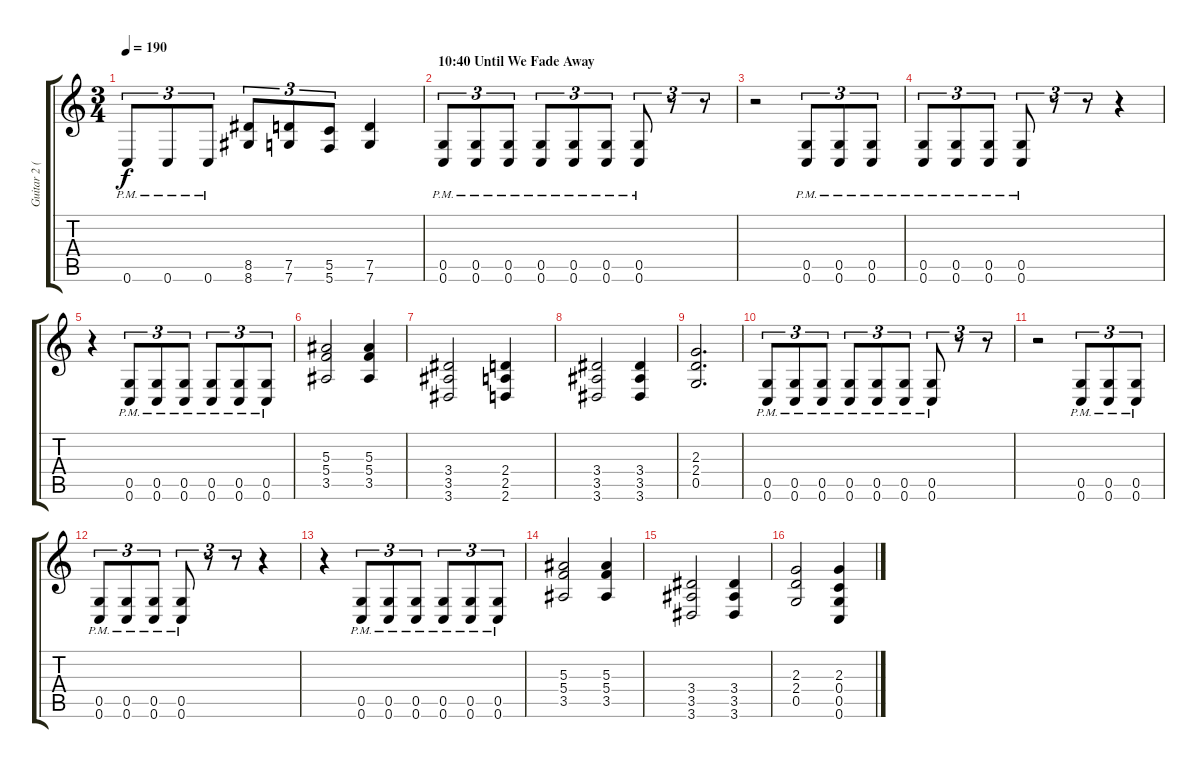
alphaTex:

\track ("Guitar 2 (Jari)" "Guitar 2 (") {instrument distortionguitar}
\staff {score tabs}
\tuning (D4 A3 F3 C3 G2 C2) {hide}
\ts (3 4)
\tempo 190
\clef g2
\ks c
0.6{pm}.8{tu (3 2) dy f} 0.6{pm}.8{tu (3 2)} 0.6{pm}.8{tu (3 2)} (8.5 8.6).8{tu (3 2)} (7.5 7.6).8{tu (3 2)} (5.5 5.6).8{tu (3 2)} (7.5 7.6).4 |
\section ("" "10:40 Until We Fade Away")
(0.5{pm} 0.6{pm}).8{tu (3 2)} (0.5{pm} 0.6{pm}).8{tu (3 2)} (0.5{pm} 0.6{pm}).8{tu (3 2)} (0.5{pm} 0.6{pm}).8{tu (3 2)} (0.5{pm} 0.6{pm}).8{tu (3 2)} (0.5{pm} 0.6{pm}).8{tu (3 2)} (0.5{pm} 0.6{pm}).8{tu (3 2)} r.8{tu (3 2)} r.8{tu (3 2)} |
r.2 (0.5{pm} 0.6{pm}).8{tu (3 2)} (0.5{pm} 0.6{pm}).8{tu (3 2)} (0.5{pm} 0.6{pm}).8{tu (3 2)} |
(0.5{pm} 0.6{pm}).8{tu (3 2)} (0.5{pm} 0.6{pm}).8{tu (3 2)} (0.5{pm} 0.6{pm}).8{tu (3 2)} (0.5{pm} 0.6{pm}).8{tu (3 2)} r.8{tu (3 2)} r.8{tu (3 2)} r.4 |
r.4 (0.5{pm} 0.6{pm}).8{tu (3 2)} (0.5{pm} 0.6{pm}).8{tu (3 2)} (0.5{pm} 0.6{pm}).8{tu (3 2)} (0.5{pm} 0.6{pm}).8{tu (3 2)} (0.5{pm} 0.6{pm}).8{tu (3 2)} (0.5{pm} 0.6{pm}).8{tu (3 2)} |
(5.3 5.4 3.5).2 (5.3 5.4 3.5).4 |
(3.4 3.5 3.6).2 (2.4 2.5 2.6).4 |
(3.4 3.5 3.6).2 (3.4 3.5 3.6).4 |
(2.3 2.4 0.5).2{d} |
(0.5{pm} 0.6{pm}).8{tu (3 2)} (0.5{pm} 0.6{pm}).8{tu (3 2)} (0.5{pm} 0.6{pm}).8{tu (3 2)} (0.5{pm} 0.6{pm}).8{tu (3 2)} (0.5{pm} 0.6{pm}).8{tu (3 2)} (0.5{pm} 0.6{pm}).8{tu (3 2)} (0.5{pm} 0.6{pm}).8{tu (3 2)} r.8{tu (3 2)} r.8{tu (3 2)} |
r.2 (0.5{pm} 0.6{pm}).8{tu (3 2)} (0.5{pm} 0.6{pm}).8{tu (3 2)} (0.5{pm} 0.6{pm}).8{tu (3 2)} |
(0.5{pm} 0.6{pm}).8{tu (3 2)} (0.5{pm} 0.6{pm}).8{tu (3 2)} (0.5{pm} 0.6{pm}).8{tu (3 2)} (0.5{pm} 0.6{pm}).8{tu (3 2)} r.8{tu (3 2)} r.8{tu (3 2)} r.4 |
r.4 (0.5{pm} 0.6{pm}).8{tu (3 2)} (0.5{pm} 0.6{pm}).8{tu (3 2)} (0.5{pm} 0.6{pm}).8{tu (3 2)} (0.5{pm} 0.6{pm}).8{tu (3 2)} (0.5{pm} 0.6{pm}).8{tu (3 2)} (0.5{pm} 0.6{pm}).8{tu (3 2)} |
(5.3 5.4 3.5).2 (5.3 5.4 3.5).4 |
(3.4 3.5 3.6).2 (3.4 3.5 3.6).4 |
(2.3 2.4 0.5).2 (2.3 0.4 0.5 0.6).4
